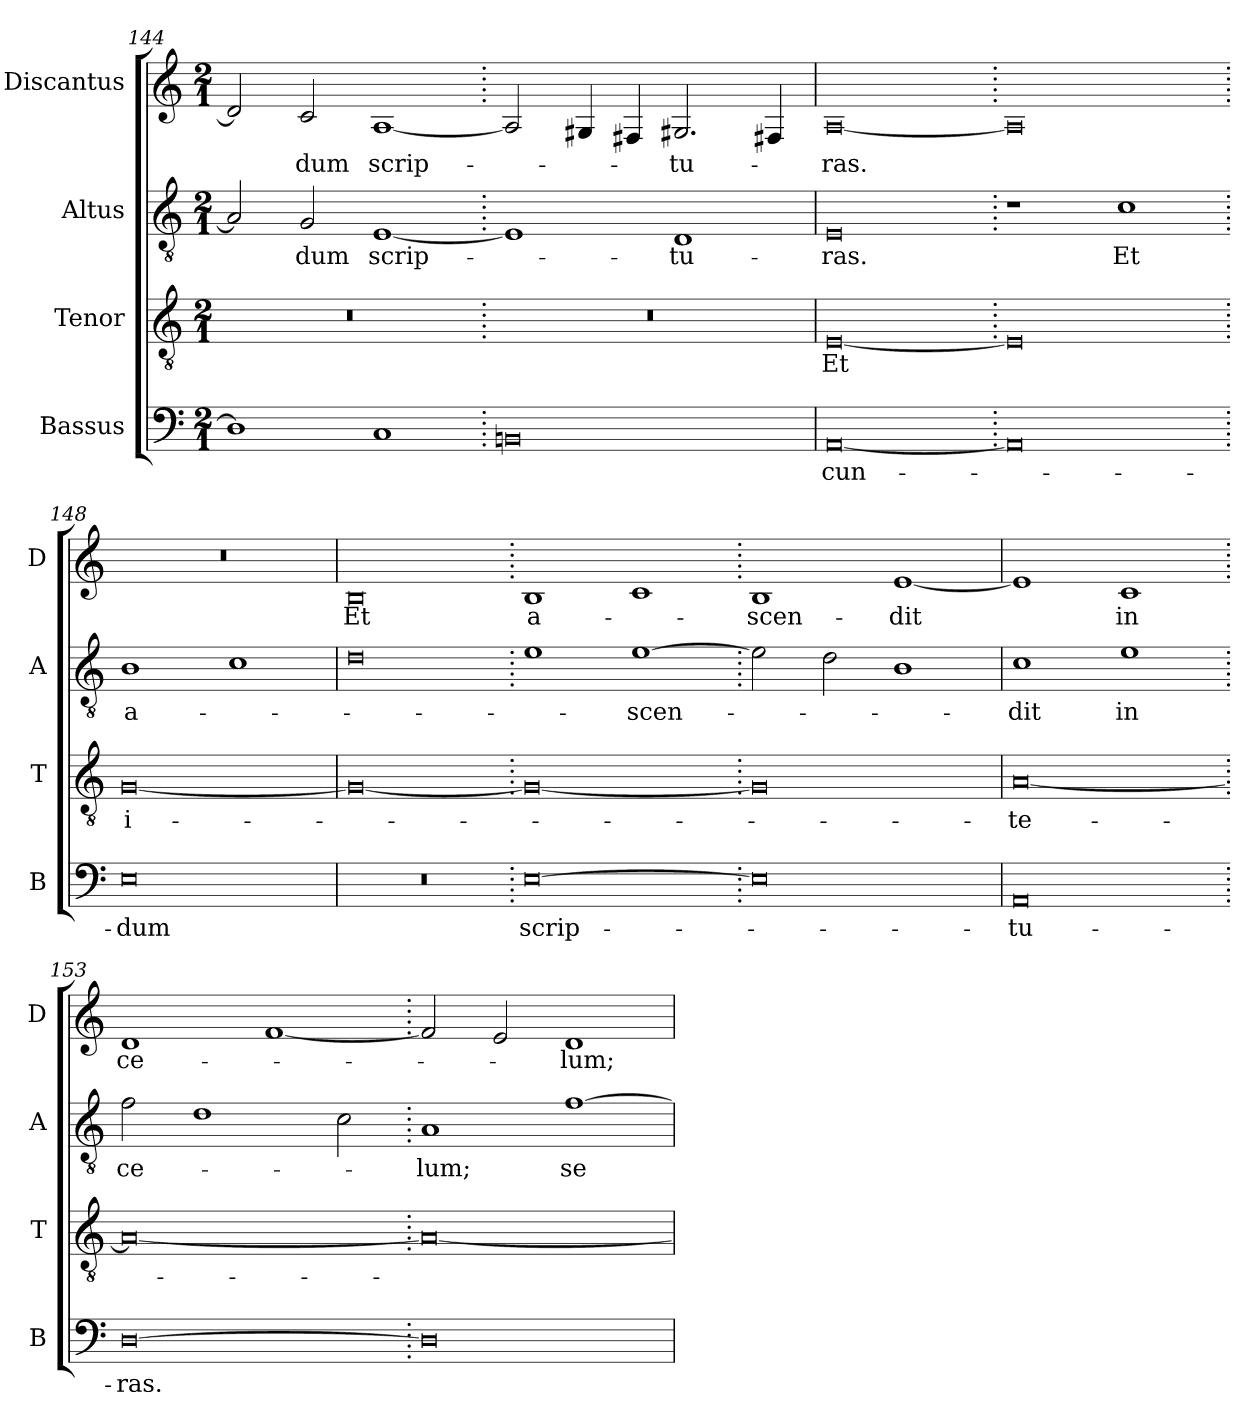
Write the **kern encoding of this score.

**kern	**text	**kern	**text	**kern	**text	**kern	**text
*part4	*part4	*part3	*part3	*part2	*part2	*part1	*part1
*staff4	*staff4	*staff3	*staff3	*staff2	*staff2	*staff1	*staff1
*I"Bassus	*	*I"Tenor	*	*I"Altus	*	*I"Discantus	*
*I'B	*	*I'T	*	*I'A	*	*I'D	*
*clefF4	*	*clefGv2	*	*clefGv2	*	*clefG2	*
*k[]	*	*k[]	*	*k[]	*	*k[]	*
*M2/1	*	*M2/1	*	*M2/1	*	*M2/1	*
=144	=144	=144	=144	=144	=144	=144	=144
1D]	.	0r	.	2A]	.	2d]	.
.	.	.	.	2G	-dum	2c	-dum
1C	.	.	.	[1E	scrip-	[1A	scrip-
=145.	=145.	=145.	=145.	=145.	=145.	=145.	=145.
0BBn	.	0r	.	1E]	.	2A]	.
.	.	.	.	.	.	4G#X	.
.	.	.	.	.	.	4F#X	.
.	.	.	.	1D	-tu-	2.G#X	-tu-
.	.	.	.	.	.	4F#X	.
=146	=146	=146	=146	=146	=146	=146	=146
[0AA	-cun-	[0E	Et	0E	-ras.	[0A	-ras.
=147.	=147.	=147.	=147.	=147.	=147.	=147.	=147.
0AA]	.	0E]	.	1r	.	0A]	.
.	.	.	.	1c	Et	.	.
=148.	=148.	=148.	=148.	=148.	=148.	=148.	=148.
0E	-dum	[0G	i-	1B	a-	0r	.
.	.	.	.	1c	.	.	.
=149	=149	=149	=149	=149	=149	=149	=149
0r	.	0G_	.	0d	.	0B	Et
=150.	=150.	=150.	=150.	=150.	=150.	=150.	=150.
[0E	scrip-	0G_	.	1e	.	1B	a-
.	.	.	.	[1e	-scen-	1c	.
=151.	=151.	=151.	=151.	=151.	=151.	=151.	=151.
0E]	.	0G]	.	2e]	.	1B	-scen-
.	.	.	.	2d	.	.	.
.	.	.	.	1B	.	[1e	-dit
=152	=152	=152	=152	=152	=152	=152	=152
0AA	-tu-	[0A	-te-	1c	-dit	1e]	.
.	.	.	.	1e	in	1c	in
=153.	=153.	=153.	=153.	=153.	=153.	=153.	=153.
[0D	-ras.	0A_	.	2f	ce-	1d	ce-
.	.	.	.	1d	.	.	.
.	.	.	.	.	.	[1f	.
.	.	.	.	2c	.	.	.
=154.	=154.	=154.	=154.	=154.	=154.	=154.	=154.
0D]	.	0A_	.	1A	-lum;	2f]	.
.	.	.	.	.	.	2e	.
.	.	.	.	[1f	se-	1d	-lum;
=	=	=	=	=	=	=	=
*-	*-	*-	*-	*-	*-	*-	*-
